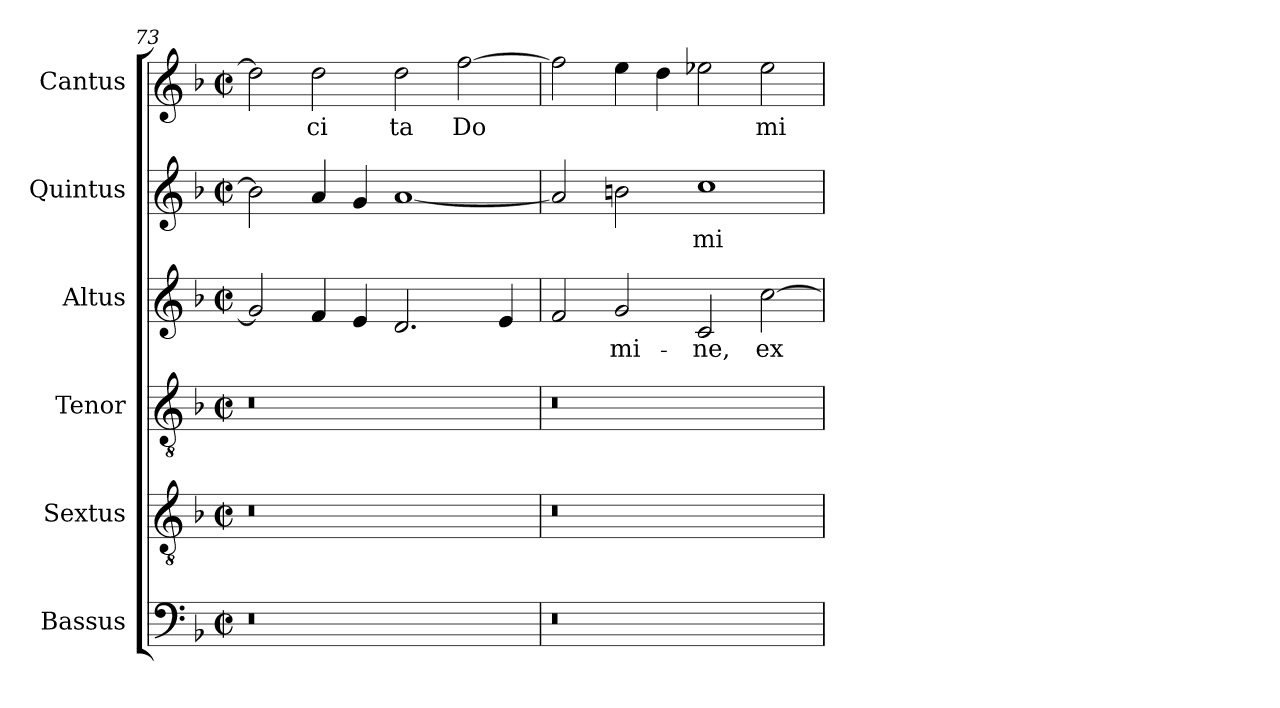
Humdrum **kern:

**kern	**kern	**kern	**kern	**text	**kern	**text	**kern	**text
*part6	*part5	*part4	*part3	*part3	*part2	*part2	*part1	*part1
*staff6	*staff5	*staff4	*staff3	*staff3	*staff2	*staff2	*staff1	*staff1
*I"Bassus	*I"Sextus	*I"Tenor	*I"Altus	*	*I"Quintus	*	*I"Cantus	*
*clefF4	*clefGv2	*clefGv2	*clefG2	*	*clefG2	*	*clefG2	*
*k[b-]	*k[b-]	*k[b-]	*k[b-]	*	*k[b-]	*	*k[b-]	*
*F:	*F:	*F:	*F:	*	*F:	*	*F:	*
*M2/2	*M2/2	*M2/2	*M2/2	*	*M2/2	*	*M2/2	*
*met(c|)	*met(c|)	*met(c|)	*met(c|)	*	*met(c|)	*	*met(c|)	*
=73	=73	=73	=73	=73	=73	=73	=73	=73
0r	0r	0r	2g/]	.	2b-\]	.	2dd\]	.
!	!	!	!	!	!	!	!	!LO:LY:b:cj
.	.	.	4f/	.	4a/	.	2dd\	ci
.	.	.	4e/	.	4g/	.	.	.
!	!	!	!	!	!	!	!	!LO:LY:b:cj
.	.	.	2.d/	.	[<1a	.	2dd\	ta
!	!	!	!	!	!	!	!	!LO:LY:b
.	.	.	.	.	.	.	[>2ff\	Do
.	.	.	4e/	.	.	.	.	.
=74	=74	=74	=74	=74	=74	=74	=74	=74
0r	0r	0r	2f/	.	2a/]	.	2ff\]	.
!	!	!	!	!LO:LY:b:cj	!	!	!	!
.	.	.	2g/	-mi-	2bn\	.	4ee\	.
.	.	.	.	.	.	.	4dd\	.
!	!	!	!	!LO:LY:b:cj	!	!LO:LY:b:cj	!	!
.	.	.	2c/	-ne,	1cc	mi	2ee-X\	.
!	!	!	!	!LO:LY:b:cj	!	!	!	!LO:LY:b:cj
.	.	.	[>2cc\	ex-	.	.	2ee-\	mi
=	=	=	=	=	=	=	=	=
*-	*-	*-	*-	*-	*-	*-	*-	*-
